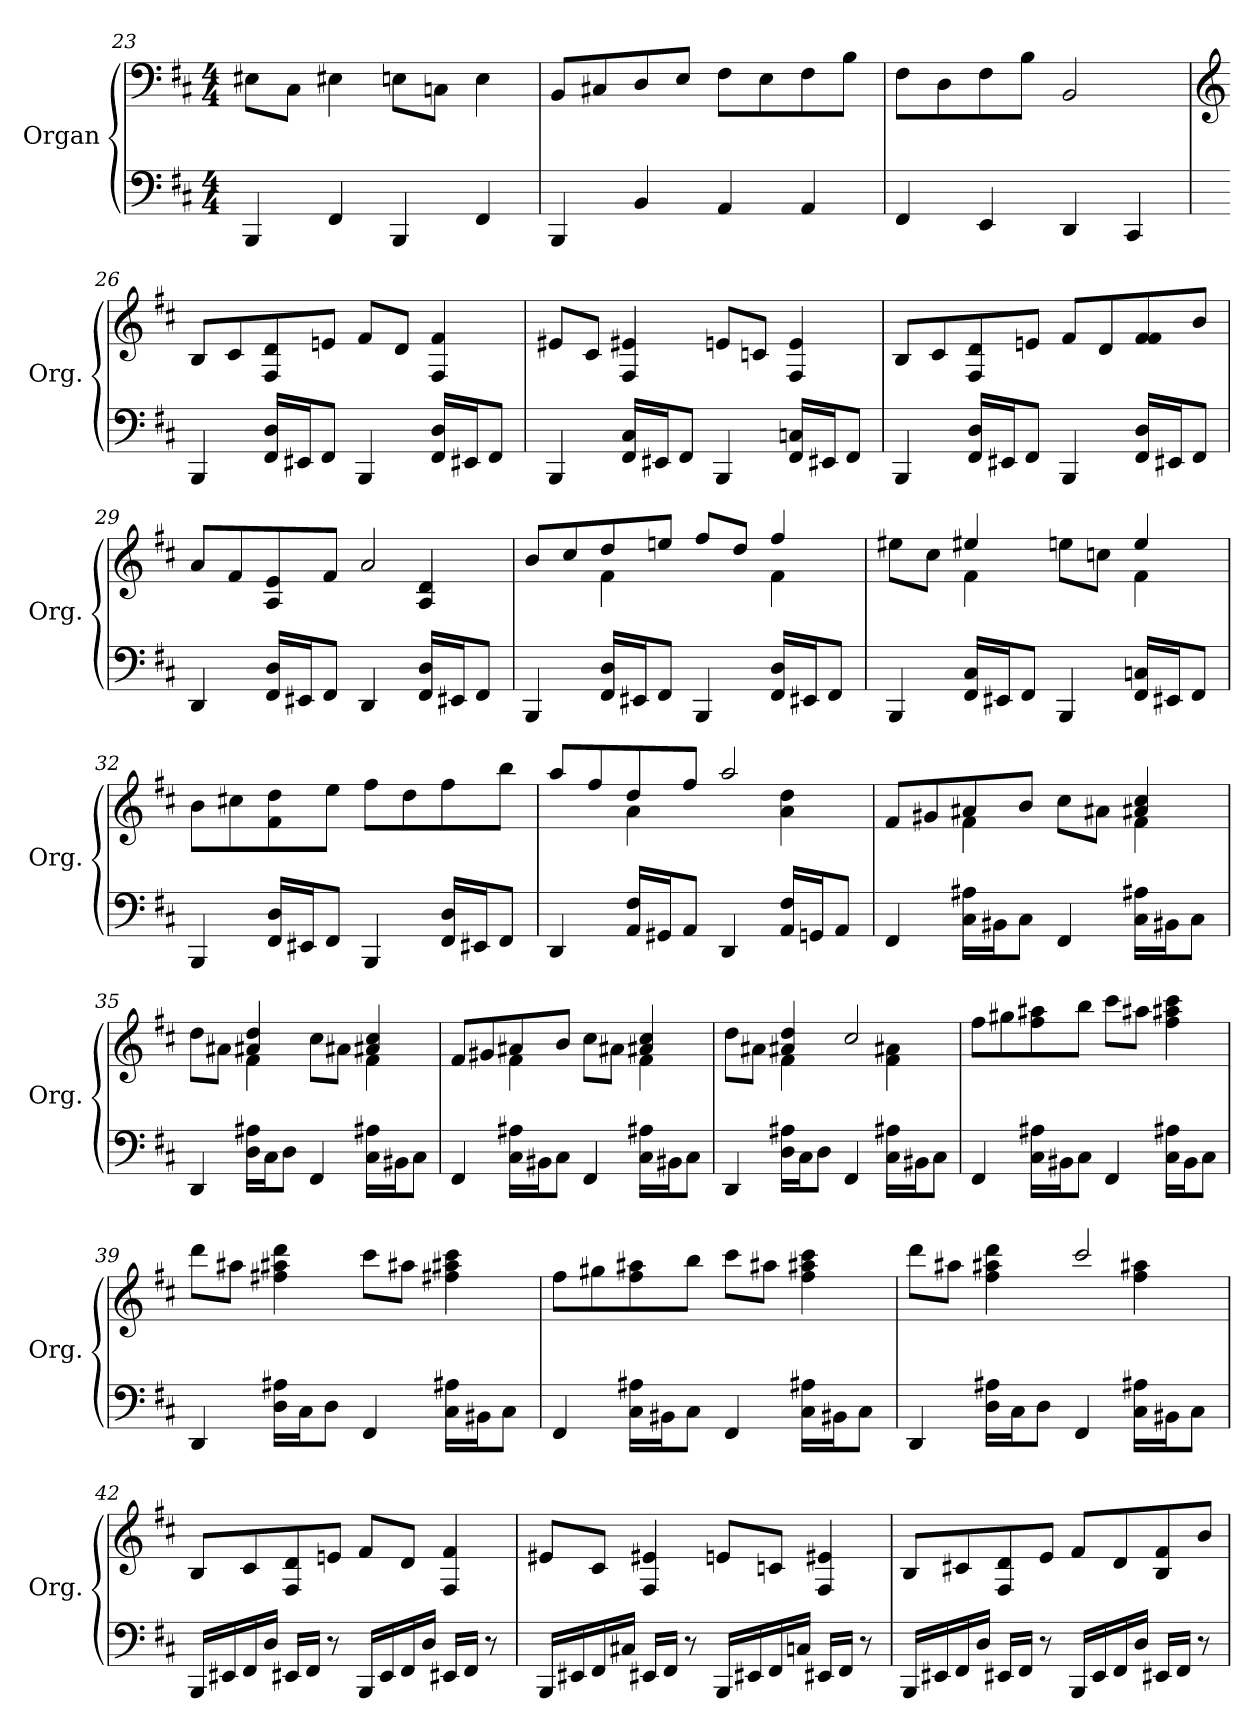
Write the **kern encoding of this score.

**kern	**kern
*part1	*part1
*staff2	*staff1
*I"Organ	*
*I'Org.	*
*clefF4	*clefF4
*k[f#c#]	*k[f#c#]
*M4/4	*M4/4
=23	=23
4BBB/	8E#X\L
.	8C#\J
4FF#/	4E#X\
4BBB/	8En\L
.	8Cn\J
4FF#/	4E\
=24	=24
4BBB/	8BB/L
.	8C#X/
4BB/	8D/
.	8E/J
4AA/	8F#\L
.	8E\
4AA/	8F#\
.	8B\J
!!LO:PB:g=z
=25	=25
4FF#/	8F#\L
.	8D\
4EE/	8F#\
.	8B\J
4DD/	2BB/
4CC#/	.
=26	=26
*	*clefG2
4BBB/	8B/L
.	8c#/
16FF#/ 16D/LL	8F#/ 8d/
16EE#X/J	.
8FF#/J	8en/J
4BBB/	8f#/L
.	8d/J
16FF#/ 16D/LL	4F#/ 4f#/
16EE#X/J	.
8FF#/J	.
=27	=27
4BBB/	8e#X/L
.	8c#/J
16FF#/ 16C#/LL	4F#/ 4e#X/
16EE#X/J	.
8FF#/J	.
4BBB/	8en/L
.	8cn/J
16FF#/ 16Cn/LL	4F#/ 4e/
16EE#X/J	.
8FF#/J	.
!!LO:LB:g=z
=28	=28
4BBB/	8B/L
.	8c#/
16FF#/ 16D/LL	8F#/ 8d/
16EE#X/J	.
8FF#/J	8en/J
4BBB/	8f#/L
.	8d/
16FF#/ 16D/LL	8f#/ 8f#/
16EE#X/J	.
8FF#/J	8b/J
=29	=29
*	*^
4DD/	8a/L	2.ryy
.	8f#/	.
16FF#/ 16D/LL	8A/ 8e/	.
16EE#X/J	.	.
8FF#/J	8f#/J	.
4DD/	2a/	.
16FF#/ 16D/LL	.	4A/ 4d/
16EE#X/J	.	.
8FF#/J	.	.
=30	=30	=30
4BBB/	8b/L	4ryy
.	8cc#/	.
16FF#/ 16D/LL	8dd/	4f#\
16EE#X/J	.	.
8FF#/J	8een/J	.
4BBB/	8ff#/L	4ryy
.	8dd/J	.
16FF#/ 16D/LL	4ff#/	4f#\
16EE#X/J	.	.
8FF#/J	.	.
!!LO:LB:g=z	!!
=31	=31	=31
4BBB/	8ee#X\L	4ryy
.	8cc#\J	.
16FF#/ 16C#/LL	4ee#X/	4f#\
16EE#X/J	.	.
8FF#/J	.	.
4BBB/	8een\L	4ryy
.	8ccn\J	.
16FF#/ 16Cn/LL	4ee/	4f#\
16EE#X/J	.	.
8FF#/J	.	.
*	*v	*v
=32	=32
4BBB/	8b\L
.	8cc#X\
16FF#/ 16D/LL	8f#\ 8dd\
16EE#X/J	.
8FF#/J	8ee\J
4BBB/	8ff#\L
.	8dd\
16FF#/ 16D/LL	8ff#\
16EE#X/J	.
8FF#/J	8bb\J
=33	=33
*	*^
4DD/	8aa/L	4ryy
.	8ff#/	.
16AA/ 16F#/LL	8dd/	4a\
16GG#X/J	.	.
8AA/J	8ff#/J	.
4DD/	2aa/	4ryy
16AA/ 16F#/LL	.	4a\ 4dd\
16GGn/J	.	.
8AA/J	.	.
!!LO:LB:g=z	!!
=34	=34	=34
4FF#/	8f#/L	4ryy
.	8g#X/	.
16C#\ 16A#X\LL	8a#X/	4f#\
16BB#X\J	.	.
8C#\J	8b/J	.
4FF#/	8cc#\L	4ryy
.	8a#X\J	.
16C#\ 16A#X\LL	4a#X/ 4cc#/	4f#\
16BB#X\J	.	.
8C#\J	.	.
=35	=35	=35
4DD/	8dd\L	4ryy
.	8a#X\J	.
16D\ 16A#X\LL	4a#X/ 4dd/	4f#\
16C#\J	.	.
8D\J	.	.
4FF#/	8cc#\L	4ryy
.	8a#X\J	.
16C#\ 16A#X\LL	4a#X/ 4cc#/	4f#\
16BB#X\J	.	.
8C#\J	.	.
=36	=36	=36
4FF#/	8f#/L	4ryy
.	8g#X/	.
16C#\ 16A#X\LL	8a#X/	4f#\
16BB#X\J	.	.
8C#\J	8b/J	.
4FF#/	8cc#\L	4ryy
.	8a#X\J	.
16C#\ 16A#X\LL	4a#X/ 4cc#/	4f#\
16BB#X\J	.	.
8C#\J	.	.
!!LO:LB:g=z	!!
=37	=37	=37
4DD/	8dd\L	4ryy
.	8a#X\J	.
16D\ 16A#X\LL	4a#X/ 4dd/	4f#\
16C#\J	.	.
8D\J	.	.
4FF#/	2cc#/	4ryy
16C#\ 16A#X\LL	.	4f#\ 4a#X\
16BB#X\J	.	.
8C#\J	.	.
*	*v	*v
=38	=38
4FF#/	8ff#\L
.	8gg#X\
16C#\ 16A#X\LL	8ff#\ 8aa#X\
16BB#X\J	.
8C#\J	8bb\J
4FF#/	8ccc#\L
.	8aa#X\J
16C#\ 16A#X\LL	4ff#\ 4aa#X\ 4ccc#\
16BB#\J	.
8C#\J	.
=39	=39
4DD/	8ddd\L
.	8aa#X\J
16D\ 16A#X\LL	4ff#X\ 4aa#X\ 4ddd\
16C#\J	.
8D\J	.
4FF#/	8ccc#\L
.	8aa#X\J
16C#\ 16A#X\LL	4ff#X\ 4aa#X\ 4ccc#\
16BB#X\J	.
8C#\J	.
!!LO:LB:g=z
=40	=40
4FF#/	8ff#\L
.	8gg#X\
16C#\ 16A#X\LL	8ff#\ 8aa#X\
16BB#X\J	.
8C#\J	8bb\J
4FF#/	8ccc#\L
.	8aa#X\J
16C#\ 16A#X\LL	4ff#\ 4aa#X\ 4ccc#\
16BB#X\J	.
8C#\J	.
=41	=41
*	*^
4DD/	8ddd\L	2.ryy
.	8aa#X\J	.
16D\ 16A#X\LL	4ff#\ 4aa#X\ 4ddd\	.
16C#\J	.	.
8D\J	.	.
4FF#/	2ccc#/	.
16C#\ 16A#X\LL	.	4ff#\ 4aa#X\
16BB#X\J	.	.
8C#\J	.	.
*	*v	*v
!!LO:PB:g=z
=42	=42
16BBB/LL	8B/L
16EE#X/	.
16FF#/	8c#/
16D/JJ	.
16EE#X/LL	8F#/ 8d/
16FF#/JJ	.
8r	8en/J
16BBB/LL	8f#/L
16EE#/	.
16FF#/	8d/J
16D/JJ	.
16EE#X/LL	4F#/ 4f#/
16FF#/JJ	.
8r	.
=43	=43
16BBB/LL	8e#X/L
16EE#X/	.
16FF#/	8c#/J
16C#X/JJ	.
16EE#X/LL	4F#/ 4e#X/
16FF#/JJ	.
8r	.
16BBB/LL	8en/L
16EE#X/	.
16FF#/	8cn/J
16Cn/JJ	.
16EE#X/LL	4F#/ 4e#X/
16FF#/JJ	.
8r	.
!!LO:LB:g=z
=44	=44
16BBB/LL	8B/L
16EE#X/	.
16FF#/	8c#X/
16D/JJ	.
16EE#X/LL	8F#/ 8d/
16FF#/JJ	.
8r	8e/J
16BBB/LL	8f#/L
16EE#/	.
16FF#/	8d/
16D/JJ	.
16EE#X/LL	8B/ 8f#/
16FF#/JJ	.
8r	8b/J
=	=
*-	*-
